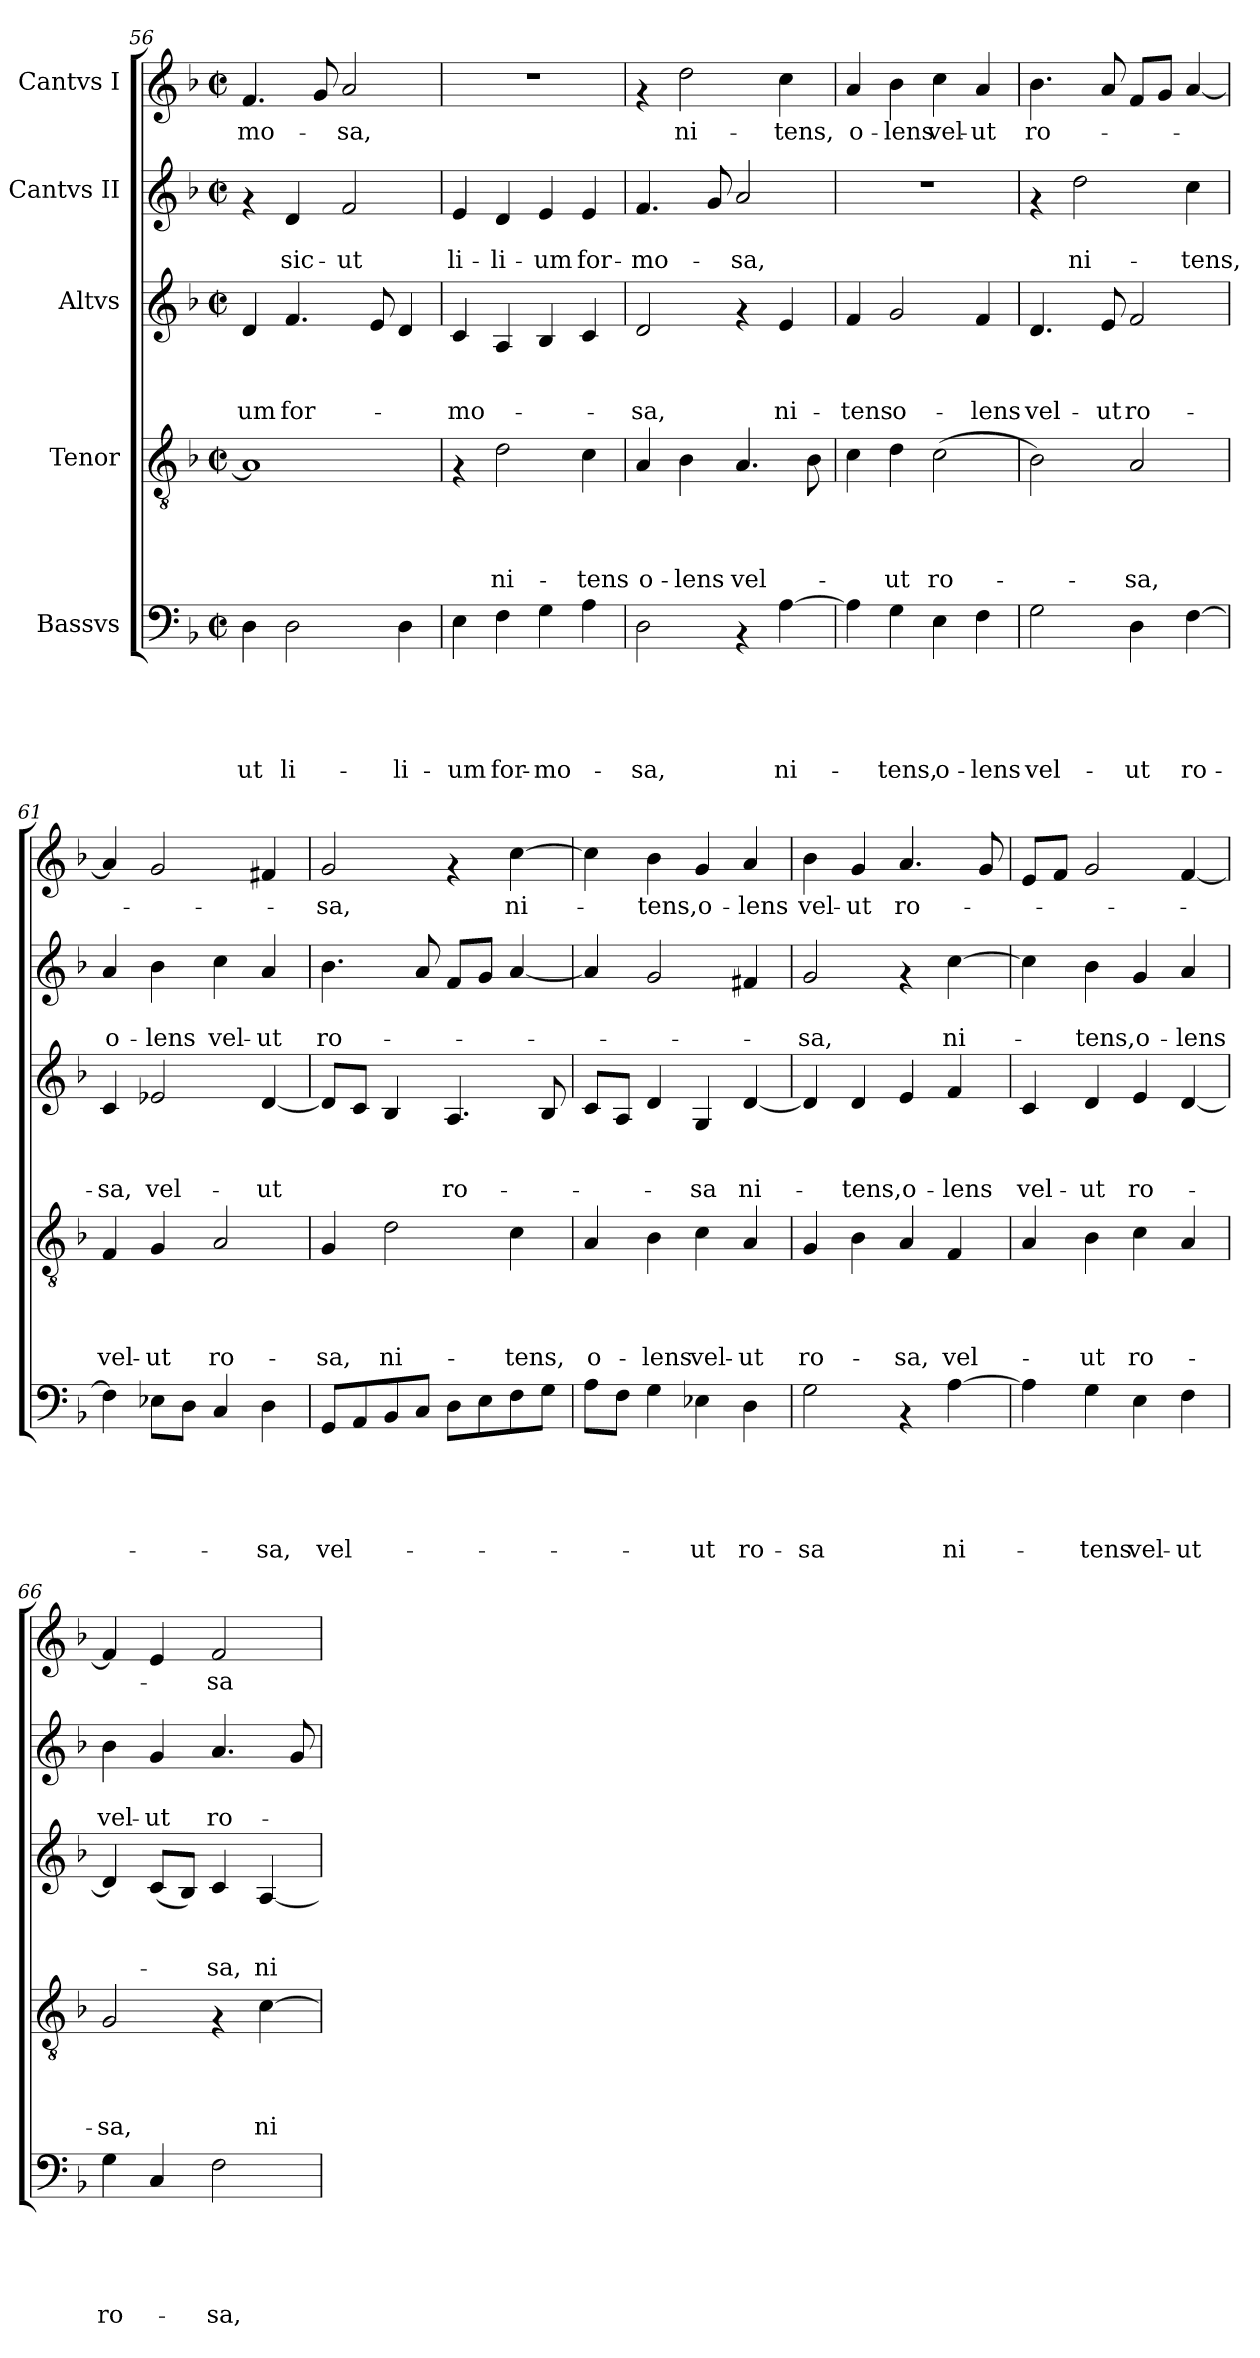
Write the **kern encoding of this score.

**kern	**text	**text	**text	**text	**text	**kern	**text	**text	**text	**text	**kern	**text	**text	**text	**kern	**text	**text	**kern	**text
*part5	*part5	*part5	*part5	*part5	*part5	*part4	*part4	*part4	*part4	*part4	*part3	*part3	*part3	*part3	*part2	*part2	*part2	*part1	*part1
*staff5	*staff5	*staff5	*staff5	*staff5	*staff5	*staff4	*staff4	*staff4	*staff4	*staff4	*staff3	*staff3	*staff3	*staff3	*staff2	*staff2	*staff2	*staff1	*staff1
*I"Bassvs	*	*	*	*	*	*I"Tenor	*	*	*	*	*I"Altvs	*	*	*	*I"Cantvs II	*	*	*I"Cantvs I	*
*clefF4	*	*	*	*	*	*clefGv2	*	*	*	*	*clefG2	*	*	*	*clefG2	*	*	*clefG2	*
*k[b-]	*	*	*	*	*	*k[b-]	*	*	*	*	*k[b-]	*	*	*	*k[b-]	*	*	*k[b-]	*
*F:	*	*	*	*	*	*F:	*	*	*	*	*F:	*	*	*	*F:	*	*	*F:	*
*M2/2	*	*	*	*	*	*M2/2	*	*	*	*	*M2/2	*	*	*	*M2/2	*	*	*M2/2	*
*met(c|)	*	*	*	*	*	*met(c|)	*	*	*	*	*met(c|)	*	*	*	*met(c|)	*	*	*met(c|)	*
=56	=56	=56	=56	=56	=56	=56	=56	=56	=56	=56	=56	=56	=56	=56	=56	=56	=56	=56	=56
!	!	!	!	!	!LO:LY:b	!	!	!	!	!	!	!	!	!LO:LY:b	!	!	!	!	!LO:LY:b
4D\	.	.	.	.	-ut	1A]	.	.	.	.	4d/	.	.	-um	4rf	.	.	4.f/	-mo-
!	!	!	!	!	!LO:LY:b	!	!	!	!	!	!	!	!	!LO:LY:b	!	!	!LO:LY:b	!	!
2D\	.	.	.	.	li-	.	.	.	.	.	4.f/	.	.	for-	4d/	.	sic-	.	.
.	.	.	.	.	.	.	.	.	.	.	.	.	.	.	.	.	.	8g/	.
!	!	!	!	!	!	!	!	!	!	!	!	!	!	!	!	!	!LO:LY:b	!	!LO:LY:b
.	.	.	.	.	.	.	.	.	.	.	.	.	.	.	2f/	.	-ut	2a/	-sa,
.	.	.	.	.	.	.	.	.	.	.	8e/	.	.	.	.	.	.	.	.
!	!	!	!	!	!LO:LY:b	!	!	!	!	!	!	!	!	!	!	!	!	!	!
4D\	.	.	.	.	-li-	.	.	.	.	.	4d/	.	.	.	.	.	.	.	.
!!LO:LB:g=z
=57	=57	=57	=57	=57	=57	=57	=57	=57	=57	=57	=57	=57	=57	=57	=57	=57	=57	=57	=57
!	!	!	!	!	!LO:LY:b	!	!	!	!	!	!	!	!	!LO:LY:b	!	!	!LO:LY:b	!	!
4E\	.	.	.	.	-um	4rF	.	.	.	.	4c/	.	.	-mo-	4e/	.	li-	1r	.
!	!	!	!	!	!LO:LY:b	!	!	!	!	!LO:LY:b	!	!	!	!	!	!	!LO:LY:b	!	!
4F\	.	.	.	.	for-	2d\	.	.	.	ni-	4A/	.	.	.	4d/	.	-li-	.	.
!	!	!	!	!	!LO:LY:b	!	!	!	!	!	!	!	!	!	!	!	!LO:LY:b	!	!
4G\	.	.	.	.	-mo-	.	.	.	.	.	4B-/	.	.	.	4e/	.	-um	.	.
!	!	!	!	!	!	!	!	!	!	!LO:LY:b	!	!	!	!	!	!	!LO:LY:b	!	!
4A\	.	.	.	.	.	4c\	.	.	.	-tens	4c/	.	.	.	4e/	.	for-	.	.
=58	=58	=58	=58	=58	=58	=58	=58	=58	=58	=58	=58	=58	=58	=58	=58	=58	=58	=58	=58
!	!	!	!	!	!LO:LY:b	!	!	!	!	!LO:LY:b	!	!	!	!LO:LY:b	!	!	!LO:LY:b	!	!
2D\	.	.	.	.	-sa,	4A/	.	.	.	o-	2d/	.	.	-sa,	4.f/	.	-mo-	4rf	.
!	!	!	!	!	!	!	!	!	!	!LO:LY:b	!	!	!	!	!	!	!	!	!LO:LY:b
.	.	.	.	.	.	4B-\	.	.	.	-lens	.	.	.	.	.	.	.	2dd\	ni-
.	.	.	.	.	.	.	.	.	.	.	.	.	.	.	8g/	.	.	.	.
!	!	!	!	!	!	!	!	!	!	!LO:LY:b	!	!	!	!	!	!	!LO:LY:b	!	!
4rAA	.	.	.	.	.	4.A/	.	.	.	vel-	4rf	.	.	.	2a/	.	-sa,	.	.
!	!	!	!	!	!LO:LY:b	!	!	!	!	!	!	!	!	!LO:LY:b	!	!	!	!	!LO:LY:b
[>4A\	.	.	.	.	ni-	.	.	.	.	.	4e/	.	.	ni-	.	.	.	4cc\	-tens,
.	.	.	.	.	.	8B-\	.	.	.	.	.	.	.	.	.	.	.	.	.
=59	=59	=59	=59	=59	=59	=59	=59	=59	=59	=59	=59	=59	=59	=59	=59	=59	=59	=59	=59
!	!	!	!	!	!	!	!	!	!	!	!	!	!	!LO:LY:b	!	!	!	!	!LO:LY:b
4A\]	.	.	.	.	.	4c\	.	.	.	.	4f/	.	.	-tens	1r	.	.	4a/	o-
!	!	!	!	!	!LO:LY:b	!	!	!	!	!LO:LY:b	!	!	!	!LO:LY:b	!	!	!	!	!LO:LY:b
4G\	.	.	.	.	-tens,	4d\	.	.	.	-ut	2g/	.	.	o-	.	.	.	4b-\	-lens
!	!	!	!	!	!LO:LY:b	!	!	!	!	!LO:LY:b	!	!	!	!	!	!	!	!	!LO:LY:b
4E\	.	.	.	.	o-	(>2c\	.	.	.	ro-	.	.	.	.	.	.	.	4cc\	vel-
!	!	!	!	!	!LO:LY:b	!	!	!	!	!	!	!	!	!LO:LY:b	!	!	!	!	!LO:LY:b
4F\	.	.	.	.	-lens	.	.	.	.	.	4f/	.	.	-lens	.	.	.	4a/	-ut
=60	=60	=60	=60	=60	=60	=60	=60	=60	=60	=60	=60	=60	=60	=60	=60	=60	=60	=60	=60
!	!	!	!	!	!LO:LY:b	!	!	!	!	!	!	!	!	!LO:LY:b	!	!	!	!	!LO:LY:b
2G\	.	.	.	.	vel-	2B-\)	.	.	.	.	4.d/	.	.	vel-	4rf	.	.	4.b-\	ro-
!	!	!	!	!	!	!	!	!	!	!	!	!	!	!	!	!	!LO:LY:b	!	!
.	.	.	.	.	.	.	.	.	.	.	.	.	.	.	2dd\	.	ni-	.	.
!	!	!	!	!	!	!	!	!	!	!	!	!	!	!LO:LY:b	!	!	!	!	!
.	.	.	.	.	.	.	.	.	.	.	8e/	.	.	-ut	.	.	.	8a/	.
!	!	!	!	!	!LO:LY:b	!	!	!	!	!LO:LY:b	!	!	!	!LO:LY:b	!	!	!	!	!
4D\	.	.	.	.	-ut	2A/	.	.	.	-sa,	2f/	.	.	ro-	.	.	.	8f/L	.
.	.	.	.	.	.	.	.	.	.	.	.	.	.	.	.	.	.	8g/J	.
!	!	!	!	!	!LO:LY:b	!	!	!	!	!	!	!	!	!	!	!	!LO:LY:b	!	!
[>4F\	.	.	.	.	ro-	.	.	.	.	.	.	.	.	.	4cc\	.	-tens,	[<4a/	.
=61	=61	=61	=61	=61	=61	=61	=61	=61	=61	=61	=61	=61	=61	=61	=61	=61	=61	=61	=61
!	!	!	!	!	!	!	!	!	!	!LO:LY:b	!	!	!	!LO:LY:b	!	!	!LO:LY:b	!	!
4F\]	.	.	.	.	.	4F/	.	.	.	vel-	4c/	.	.	-sa,	4a/	.	o-	4a/]	.
!	!	!	!	!	!	!	!	!	!	!LO:LY:b	!	!	!	!LO:LY:b	!	!	!LO:LY:b	!	!
8E-X\L	.	.	.	.	.	4G/	.	.	.	-ut	2e-X/	.	.	vel-	4b-\	.	-lens	2g/	.
8D\J	.	.	.	.	.	.	.	.	.	.	.	.	.	.	.	.	.	.	.
!	!	!	!	!	!	!	!	!	!	!LO:LY:b	!	!	!	!	!	!	!LO:LY:b	!	!
4C/	.	.	.	.	.	2A/	.	.	.	ro-	.	.	.	.	4cc\	.	vel-	.	.
!	!	!	!	!	!LO:LY:b	!	!	!	!	!	!	!	!	!LO:LY:b	!	!	!LO:LY:b	!	!
4D\	.	.	.	.	-sa,	.	.	.	.	.	[<4d/	.	.	-ut	4a/	.	-ut	4f#X/	.
=62	=62	=62	=62	=62	=62	=62	=62	=62	=62	=62	=62	=62	=62	=62	=62	=62	=62	=62	=62
!	!	!	!	!	!LO:LY:b	!	!	!	!	!LO:LY:b	!	!	!	!	!	!	!LO:LY:b	!	!LO:LY:b
8GG/L	.	.	.	.	vel-	4G/	.	.	.	-sa,	8d/L]	.	.	.	4.b-\	.	ro-	2g/	-sa,
8AA/	.	.	.	.	.	.	.	.	.	.	8c/J	.	.	.	.	.	.	.	.
!	!	!	!	!	!	!	!	!	!	!LO:LY:b	!	!	!	!	!	!	!	!	!
8BB-/	.	.	.	.	.	2d\	.	.	.	ni-	4B-/	.	.	.	.	.	.	.	.
8C/J	.	.	.	.	.	.	.	.	.	.	.	.	.	.	8a/	.	.	.	.
!	!	!	!	!	!	!	!	!	!	!	!	!	!	!LO:LY:b	!	!	!	!	!
8D\L	.	.	.	.	.	.	.	.	.	.	4.A/	.	.	ro-	8f/L	.	.	4rf	.
8E\	.	.	.	.	.	.	.	.	.	.	.	.	.	.	8g/J	.	.	.	.
!	!	!	!	!	!	!	!	!	!	!LO:LY:b	!	!	!	!	!	!	!	!	!LO:LY:b
8F\	.	.	.	.	.	4c\	.	.	.	-tens,	.	.	.	.	[<4a/	.	.	[>4cc\	ni-
8G\J	.	.	.	.	.	.	.	.	.	.	8B-/	.	.	.	.	.	.	.	.
=63	=63	=63	=63	=63	=63	=63	=63	=63	=63	=63	=63	=63	=63	=63	=63	=63	=63	=63	=63
!	!	!	!	!	!	!	!	!	!	!LO:LY:b	!	!	!	!	!	!	!	!	!
8A\L	.	.	.	.	.	4A/	.	.	.	o-	8c/L	.	.	.	4a/]	.	.	4cc\]	.
8F\J	.	.	.	.	.	.	.	.	.	.	8A/J	.	.	.	.	.	.	.	.
!	!	!	!	!	!	!	!	!	!	!LO:LY:b	!	!	!	!	!	!	!	!	!LO:LY:b
4G\	.	.	.	.	.	4B-\	.	.	.	-lens	4d/	.	.	.	2g/	.	.	4b-\	-tens,
!	!	!	!	!	!LO:LY:b	!	!	!	!	!LO:LY:b	!	!	!	!LO:LY:b	!	!	!	!	!LO:LY:b
4E-X\	.	.	.	.	-ut	4c\	.	.	.	vel-	4G/	.	.	-sa	.	.	.	4g/	o-
!	!	!	!	!	!LO:LY:b	!	!	!	!	!LO:LY:b	!	!	!	!LO:LY:b	!	!	!	!	!LO:LY:b
4D\	.	.	.	.	ro-	4A/	.	.	.	-ut	[<4d/	.	.	ni-	4f#X/	.	.	4a/	-lens
=64	=64	=64	=64	=64	=64	=64	=64	=64	=64	=64	=64	=64	=64	=64	=64	=64	=64	=64	=64
!	!	!	!	!	!LO:LY:b	!	!	!	!	!LO:LY:b	!	!	!	!	!	!	!LO:LY:b	!	!LO:LY:b
2G\	.	.	.	.	-sa	4G/	.	.	.	ro-	4d/]	.	.	.	2g/	.	-sa,	4b-\	vel-
!	!	!	!	!	!	!	!	!	!	!	!	!	!	!LO:LY:b	!	!	!	!	!LO:LY:b
.	.	.	.	.	.	4B-\	.	.	.	.	4d/	.	.	-tens,	.	.	.	4g/	-ut
!	!	!	!	!	!	!	!	!	!	!LO:LY:b	!	!	!	!LO:LY:b	!	!	!	!	!LO:LY:b
4rAA	.	.	.	.	.	4A/	.	.	.	-sa,	4e/	.	.	o-	4rf	.	.	4.a/	ro-
!	!	!	!	!	!LO:LY:b	!	!	!	!	!LO:LY:b	!	!	!	!LO:LY:b	!	!	!LO:LY:b	!	!
[<4A\	.	.	.	.	ni-	4F/	.	.	.	vel-	4f/	.	.	-lens	[<4cc\	.	ni-	.	.
.	.	.	.	.	.	.	.	.	.	.	.	.	.	.	.	.	.	8g/	.
!!LO:PB:g=z
=65	=65	=65	=65	=65	=65	=65	=65	=65	=65	=65	=65	=65	=65	=65	=65	=65	=65	=65	=65
!	!	!	!	!	!	!	!	!	!	!	!	!	!	!LO:LY:b	!	!	!	!	!
4A\]	.	.	.	.	.	4A/	.	.	.	.	4c/	.	.	vel-	4cc\]	.	.	8e/L	.
.	.	.	.	.	.	.	.	.	.	.	.	.	.	.	.	.	.	8f/J	.
!	!	!	!	!	!LO:LY:b	!	!	!	!	!LO:LY:b	!	!	!	!LO:LY:b	!	!	!LO:LY:b	!	!
4G\	.	.	.	.	-tens	4B-\	.	.	.	-ut	4d/	.	.	-ut	4b-\	.	-tens,	2g/	.
!	!	!	!	!	!LO:LY:b	!	!	!	!	!LO:LY:b	!	!	!	!LO:LY:b	!	!	!LO:LY:b	!	!
4E\	.	.	.	.	vel-	4c\	.	.	.	ro-	4e/	.	.	ro-	4g/	.	o-	.	.
!	!	!	!	!	!LO:LY:b	!	!	!	!	!	!	!	!	!	!	!	!LO:LY:b	!	!
4F\	.	.	.	.	-ut	4A/	.	.	.	.	[<4d/	.	.	.	4a/	.	-lens	[<4f/	.
=66	=66	=66	=66	=66	=66	=66	=66	=66	=66	=66	=66	=66	=66	=66	=66	=66	=66	=66	=66
!	!	!	!	!	!LO:LY:b	!	!	!	!	!LO:LY:b	!	!	!	!	!	!	!LO:LY:b	!	!
4G\	.	.	.	.	ro-	2G/	.	.	.	-sa,	4d/]	.	.	.	4b-\	.	vel-	4f/]	.
!	!	!	!	!	!	!	!	!	!	!	!	!	!	!	!	!	!LO:LY:b	!	!
4C/	.	.	.	.	.	.	.	.	.	.	(>8c/L	.	.	.	4g/	.	-ut	4e/	.
.	.	.	.	.	.	.	.	.	.	.	8B-/J)	.	.	.	.	.	.	.	.
!	!	!	!	!	!LO:LY:b	!	!	!	!	!	!	!	!	!LO:LY:b	!	!	!LO:LY:b	!	!LO:LY:b
2F\	.	.	.	.	-sa,	4rF	.	.	.	.	4c/	.	.	-sa,	4.a/	.	ro-	2f/	-sa
!	!	!	!	!	!	!	!	!	!	!LO:LY:b	!	!	!	!LO:LY:b	!	!	!	!	!
.	.	.	.	.	.	[>4c\	.	.	.	ni-	[<4A/	.	.	ni-	.	.	.	.	.
.	.	.	.	.	.	.	.	.	.	.	.	.	.	.	8g/	.	.	.	.
=	=	=	=	=	=	=	=	=	=	=	=	=	=	=	=	=	=	=	=
*-	*-	*-	*-	*-	*-	*-	*-	*-	*-	*-	*-	*-	*-	*-	*-	*-	*-	*-	*-
